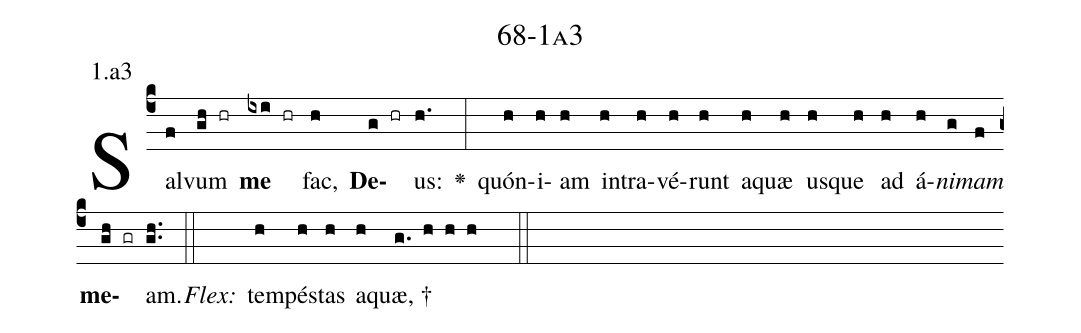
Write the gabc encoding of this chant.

name: 68-1a3;
annotation: 1.a3;
%%
(c4)Sal(f)vum(gh hr) <b>me</b>(ixi hr) fac,(h) <b>De</b>(g hr)us:(h.) <v>\greheightstar</v>(:) quón(h)i(h)am(h) in(h)tra(h)vé(h)runt(h) a(h)quæ(h) us(h)que(h) ad(h) á(h)<i>ni</i>(g)<i>mam</i>(f) <b>me</b>(gh gr)am.(gh..) (::)
<i>Flex:</i>()  tem(h)pés(h)tas(h) a(h)quæ, †(g. h h h  ::)

%E(h) u(h) o(g) u(f) a(gh) e.(gh..) (::)
